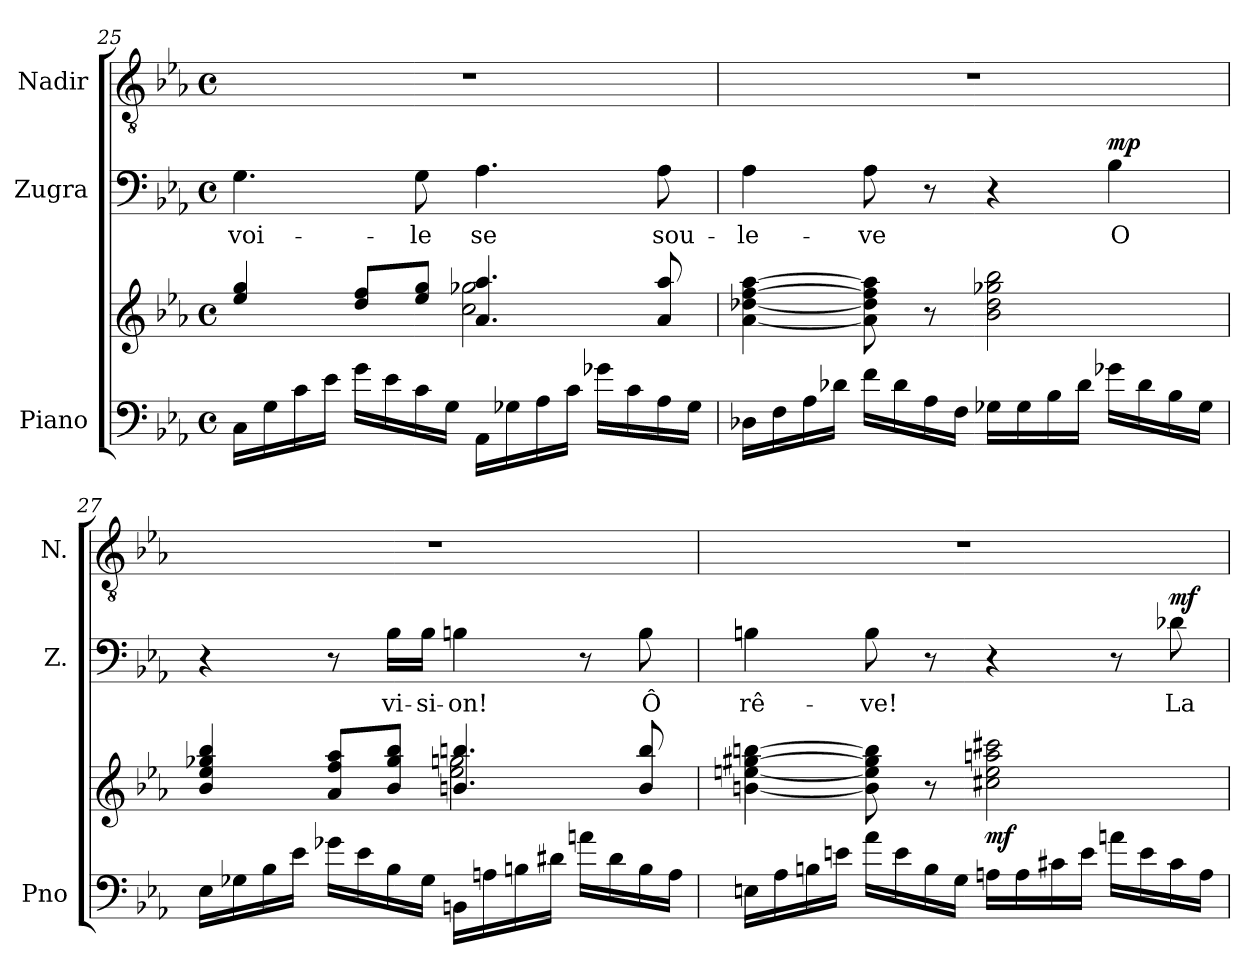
**kern	**kern	**dynam	**kern	**text	**dynam	**kern
*part3	*part3	*part3	*part2	*part2	*part2	*part1
*staff4	*staff3	*staff3/4	*staff2	*staff2	*staff2	*staff1
*I"Piano	*	*	*I"Zugra	*	*	*I"Nadir
*I'Pno	*	*	*I'Z.	*	*	*I'N.
*clefF4	*clefG2	*	*clefF4	*	*	*clefGv2
*k[b-e-a-]	*k[b-e-a-]	*	*k[b-e-a-]	*	*	*k[b-e-a-]
*M4/4	*M4/4	*	*M4/4	*	*	*M4/4
*met(c)	*met(c)	*	*met(c)	*	*	*met(c)
=25	=25	=25	=25	=25	=25	=25
*	*^	*	*	*	*	*
16C\LL	4ee-/ 4gg/	2ryy	.	4.G\	voi-	.	1r
16G\	.	.	.	.	.	.	.
16c\	.	.	.	.	.	.	.
16e-\JJ	.	.	.	.	.	.	.
16g\LL	8dd/ 8ff/L	.	.	.	.	.	.
16e-\	.	.	.	.	.	.	.
16c\	8ee-/ 8gg/J	.	.	8G\	-le	.	.
16G\JJ	.	.	.	.	.	.	.
16AA-\LL	4.a-/ 4.aa-/	2cc\ 2gg-X\	.	4.A-\	se	.	.
16G-X\	.	.	.	.	.	.	.
16A-\	.	.	.	.	.	.	.
16c\JJ	.	.	.	.	.	.	.
16g-X\LL	.	.	.	.	.	.	.
16c\	.	.	.	.	.	.	.
16A-\	8a-/ 8aa-/	.	.	8A-\	sou-	.	.
16G-\JJ	.	.	.	.	.	.	.
*	*v	*v	*	*	*	*	*
!!LO:LB:g=z
=26	=26	=26	=26	=26	=26	=26
16D-X\LL	[4a-\ [4dd-X\ [4ff\ [4aa-\	.	4A-\	-le-	.	1r
16F\	.	.	.	.	.	.
16A-\	.	.	.	.	.	.
16d-X\JJ	.	.	.	.	.	.
16f\LL	8a-\] 8dd-\] 8ff\] 8aa-\]	.	8A-\	-ve	.	.
16d-\	.	.	.	.	.	.
16A-\	8r	.	8r	.	.	.
16F\JJ	.	.	.	.	.	.
16G-X\LL	2b-\ 2dd-\ 2gg-X\ 2bb-\	.	4r	.	.	.
16G-\	.	.	.	.	.	.
16B-\	.	.	.	.	.	.
16d-\JJ	.	.	.	.	.	.
!	!	!	!	!	!LO:DY:b	!
16g-X\LL	.	.	4B-\	O	mp	.
16d-\	.	.	.	.	.	.
16B-\	.	.	.	.	.	.
16G-\JJ	.	.	.	.	.	.
=27	=27	=27	=27	=27	=27	=27
*	*^	*	*	*	*	*
16E-\LL	4b-/ 4ee-/ 4gg-X/ 4bb-/	2ryy	.	4r	.	.	1r
16G-X\	.	.	.	.	.	.	.
16B-\	.	.	.	.	.	.	.
16e-\JJ	.	.	.	.	.	.	.
16g-X\LL	8a-/ 8ff/ 8aa-/L	.	.	8r	.	.	.
16e-\	.	.	.	.	.	.	.
16B-\	8b-/ 8gg-/ 8bb-/J	.	.	16B-\LL	vi-	.	.
16G-\JJ	.	.	.	16B-\JJ	-si-	.	.
16BBn\LL	4.bn/ 4.bbn/	2ee-\ 2ggn\	.	4Bn\	-on!	.	.
16An\	.	.	.	.	.	.	.
16Bn\	.	.	.	.	.	.	.
16d#X\JJ	.	.	.	.	.	.	.
16an\LL	.	.	.	8r	.	.	.
16d#\	.	.	.	.	.	.	.
16B\	8b/ 8bb/	.	.	8B\	Ô	.	.
16A\JJ	.	.	.	.	.	.	.
*	*v	*v	*	*	*	*	*
!!LO:PB:g=z
=28	=28	=28	=28	=28	=28	=28
16En\LL	[4bn\ [4een\ [4gg#X\ [4bbn\	.	4Bn\	rê-	.	1r
16A-\	.	.	.	.	.	.
16Bn\	.	.	.	.	.	.
16en\JJ	.	.	.	.	.	.
16a-\LL	8b\] 8ee\] 8gg#\] 8bb\]	.	8B\	-ve!	.	.
16e\	.	.	.	.	.	.
16B\	8r	.	8r	.	.	.
16G\JJ	.	.	.	.	.	.
!	!	!LO:DY:b	!	!	!	!
16An\LL	2cc#X\ 2ee\ 2aan\ 2ccc#X\	mf	4r	.	.	.
16A\	.	.	.	.	.	.
16c#X\	.	.	.	.	.	.
16e\JJ	.	.	.	.	.	.
16an\LL	.	.	8r	.	.	.
16e\	.	.	.	.	.	.
!	!	!	!	!	!LO:DY:b	!
16c#\	.	.	8d-X\	La	mf	.
16A\JJ	.	.	.	.	.	.
=	=	=	=	=	=	=
*-	*-	*-	*-	*-	*-	*-
